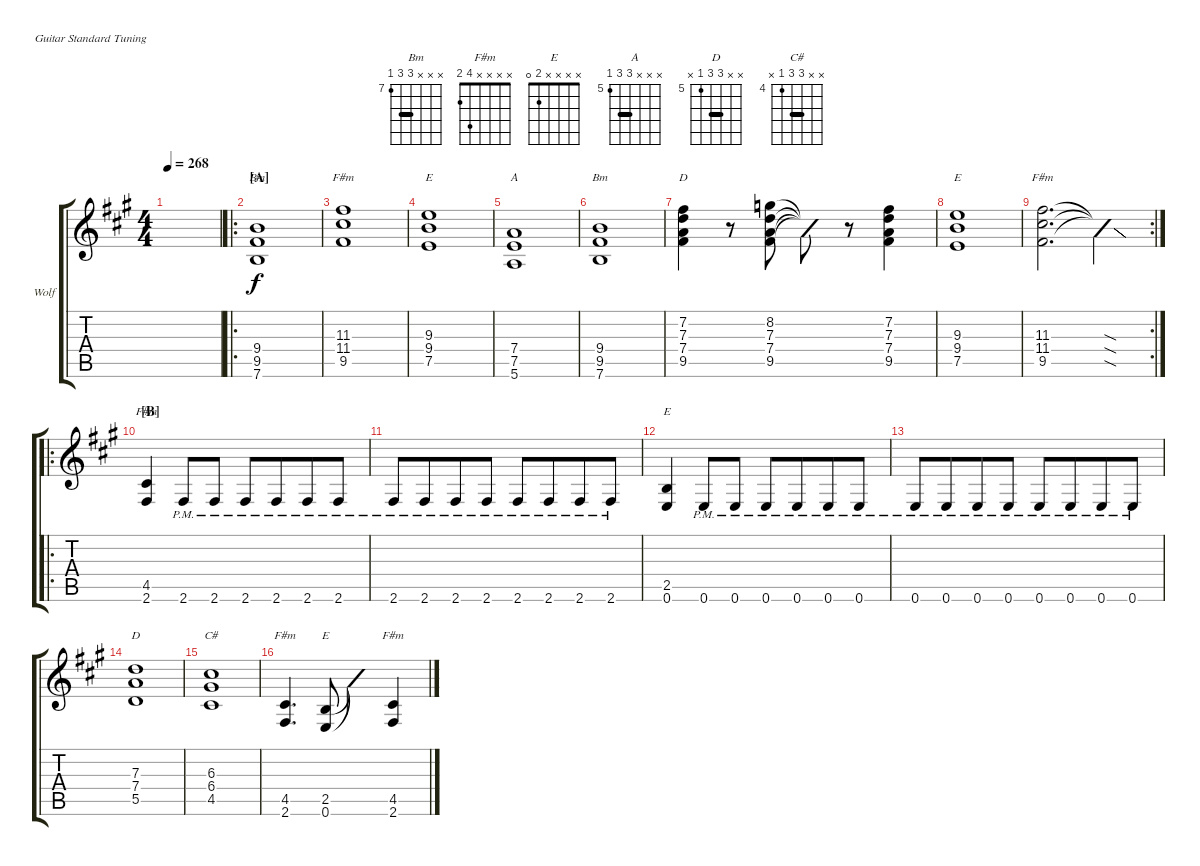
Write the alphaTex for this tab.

\defaultSystemsLayout 4
\bracketExtendMode groupsimilarinstruments
\firstSystemTrackNameOrientation horizontal
\otherSystemsTrackNameOrientation horizontal
\track ("Wolf Hoffmann (1)" "Wolf") {instrument distortionguitar}
\staff {score tabs}
\tuning (E4 B3 G3 D3 A2 E2)
\chord ("Bm" x x x 9 9 7) {firstfret 7 barre 9}
\chord ("F#m" x x 11 11 9 x) {firstfret 9 barre 11}
\chord ("E" x x 9 9 7 x) {firstfret 7 barre 9}
\chord ("A" x x x 7 7 5) {firstfret 5 barre 7}
\chord ("D" x 7 7 7 9 x) {firstfret 7 barre (7 7)}
\chord ("F#m" x x x 4 4 2) {barre 4}
\chord ("E" x x x x 2 0)
\chord ("D" x x 7 7 5 x) {firstfret 5 barre 7}
\chord ("C#" x x 6 6 4 x) {firstfret 4 barre 6}
\chord ("F#m" x x x x 4 2)
\ts (4 4)
\tempo 268
\clef g2
\ks a
|
\ro
\section ("A" "")
(7.6 9.5 9.4).1{ch "Bm"} |
(9.5 11.4 11.3).1{ch "F#m"} |
(7.5 9.4 9.3).1{ch "E"} |
(5.6 7.5 7.4).1{ch "A"} |
(9.4 9.5 7.6).1{ch "Bm"} |
(9.5 7.4 7.3 7.2).4{ch "D"} r.8 (9.5 7.4 7.3 8.2).8 (8.2{t} 7.3{t} 7.4{t} 9.5{t}).8{slashed} r.8 (9.5 7.4 7.3 7.2).4 |
(7.5 9.4 9.3).1{ch "E"} |
\rc 2
(9.5 11.4 11.3).2{d ch "F#m"} (11.3{sod t} 11.4{sod t} 9.5{sod t}).4{slashed} |
\ro
\section ("B" "")
(2.6 4.5).4{ch "F#m"} 2.6{pm}.8 2.6{pm}.8 2.6{pm}.8{beam merge} 2.6{pm}.8{beam merge} 2.6{pm}.8{beam merge} 2.6{pm}.8 |
2.6{pm}.8{beam merge} 2.6{pm}.8{beam merge} 2.6{pm}.8{beam merge} 2.6{pm}.8 2.6{pm}.8{beam merge} 2.6{pm}.8{beam merge} 2.6{pm}.8{beam merge} 2.6{pm}.8 |
(0.6 2.5).4{ch "E"} 0.6{pm}.8 0.6{pm}.8 0.6{pm}.8{beam merge} 0.6{pm}.8{beam merge} 0.6{pm}.8{beam merge} 0.6{pm}.8 |
0.6{pm}.8{beam merge} 0.6{pm}.8{beam merge} 0.6{pm}.8{beam merge} 0.6{pm}.8{beam split} 0.6{pm}.8{beam merge} 0.6{pm}.8{beam merge} 0.6{pm}.8{beam merge} 0.6{pm}.8 |
(7.4 5.5 7.3).1{ch "D"} |
(4.5 6.4 6.3).1{ch "C#"} |
(2.6 4.5).4{d ch "F#m"} (0.6 2.5).8{ch "E"} (0.6{t} 2.5{t}).4{slashed} (2.6 4.5).4{ch "F#m"}
